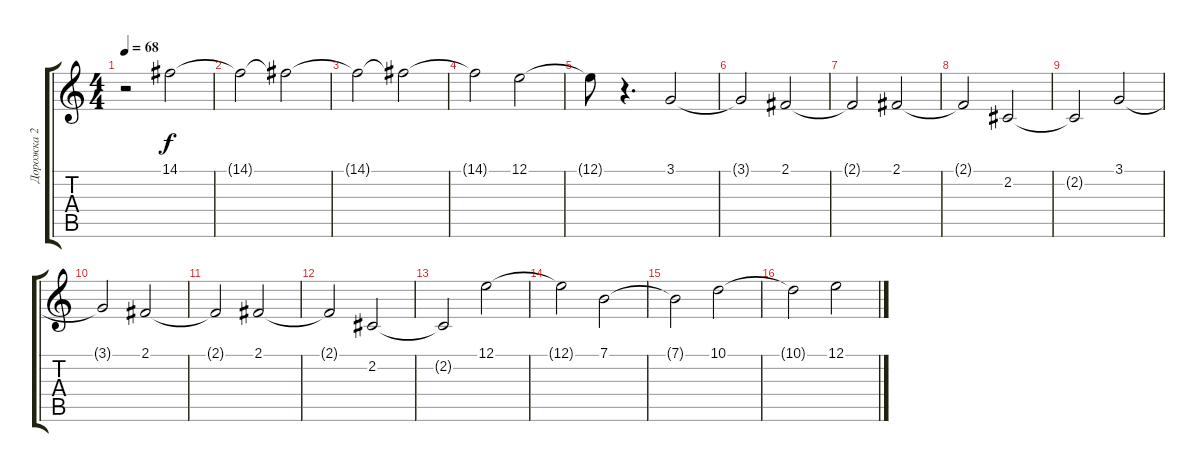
\track ("Дорожка 2" "Дорожка 2") {instrument stringensemble2}
\staff {score tabs}
\tuning (E4 B3 G3 D3 A2 E2) {hide}
\ts (4 4)
\tempo 68
\clef g2
\ks c
r.2{dy f} 14.1.2{volume 9} |
14.1{t}.2 14.1{t}.2 |
14.1{t}.2 14.1{t}.2 |
14.1{t}.2 12.1.2 |
12.1{t}.8 r.4{d} 3.1.2 |
3.1{t}.2 2.1.2 |
2.1{t}.2 2.1.2 |
2.1{t}.2 2.2.2 |
2.2{t}.2 3.1.2 |
3.1{t}.2 2.1.2 |
2.1{t}.2 2.1.2 |
2.1{t}.2 2.2.2 |
2.2{t}.2 12.1.2{volume 9 instrument stringensemble1} |
12.1{t}.2 7.1.2 |
7.1{t}.2 10.1.2 |
10.1{t}.2 12.1.2
